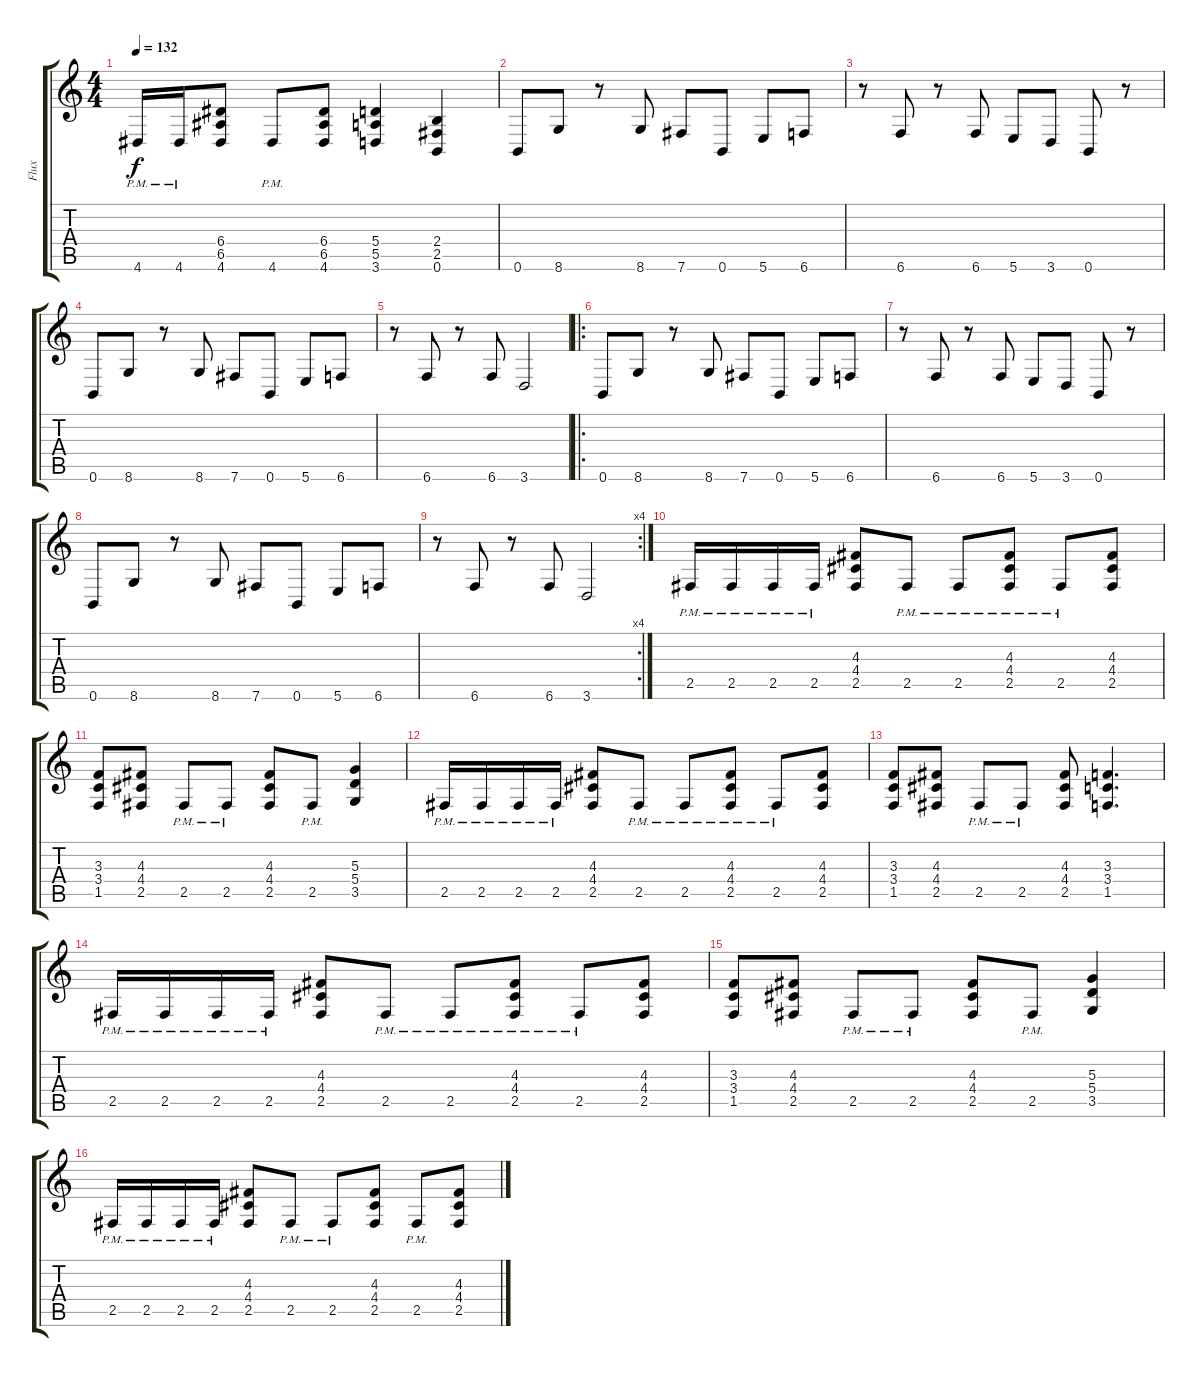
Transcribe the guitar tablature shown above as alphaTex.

\track ("Flux" "Flux") {instrument distortionguitar}
\staff {score tabs}
\tuning (B3 G3 D3 A2 E2 B1) {hide}
\ts (4 4)
\tempo 132
\clef g2
\ks c
4.6{pm}.16{dy f} 4.6{pm}.16 (6.4 6.5 4.6).8 4.6{pm}.8 (6.4 6.5 4.6).8 (5.4 5.5 3.6).4 (2.4 2.5 0.6).4 |
0.6.8{instrument distortionguitar} 8.6.8 r.8 8.6.8 7.6.8 0.6.8 5.6.8 6.6.8 |
r.8 6.6.8 r.8 6.6.8 5.6.8 3.6.8 0.6.8 r.8 |
0.6.8 8.6.8 r.8 8.6.8 7.6.8 0.6.8 5.6.8 6.6.8 |
r.8 6.6.8 r.8 6.6.8 3.6.2 |
\ro
0.6.8{instrument distortionguitar} 8.6.8 r.8 8.6.8 7.6.8 0.6.8 5.6.8 6.6.8 |
r.8 6.6.8 r.8 6.6.8 5.6.8 3.6.8 0.6.8 r.8 |
0.6.8 8.6.8 r.8 8.6.8 7.6.8 0.6.8 5.6.8 6.6.8 |
\rc 4
r.8 6.6.8 r.8 6.6.8 3.6.2 |
2.5{pm}.16 2.5{pm}.16 2.5{pm}.16 2.5{pm}.16 (4.3 4.4 2.5).8 2.5{pm}.8 2.5{pm}.8 (4.3 4.4 2.5{pm}).8 2.5{pm}.8 (4.3 4.4 2.5).8 |
(3.3 3.4 1.5).8 (4.3 4.4 2.5).8 2.5{pm}.8 2.5{pm}.8 (4.3 4.4 2.5).8 2.5{pm}.8 (5.3 5.4 3.5).4 |
2.5{pm}.16 2.5{pm}.16 2.5{pm}.16 2.5{pm}.16 (4.3 4.4 2.5).8 2.5{pm}.8 2.5{pm}.8 (4.3 4.4 2.5{pm}).8 2.5{pm}.8 (4.3 4.4 2.5).8 |
(3.3 3.4 1.5).8 (4.3 4.4 2.5).8 2.5{pm}.8 2.5{pm}.8 (4.3 4.4 2.5).8 (3.3 3.4 1.5).4{d} |
2.5{pm}.16 2.5{pm}.16 2.5{pm}.16 2.5{pm}.16 (4.3 4.4 2.5).8 2.5{pm}.8 2.5{pm}.8 (4.3 4.4 2.5{pm}).8 2.5{pm}.8 (4.3 4.4 2.5).8 |
(3.3 3.4 1.5).8 (4.3 4.4 2.5).8 2.5{pm}.8 2.5{pm}.8 (4.3 4.4 2.5).8 2.5{pm}.8 (5.3 5.4 3.5).4 |
2.5{pm}.16 2.5{pm}.16 2.5{pm}.16 2.5{pm}.16 (4.3 4.4 2.5).8 2.5{pm}.8 2.5{pm}.8 (4.3 4.4 2.5).8 2.5{pm}.8 (4.3 4.4 2.5).8
